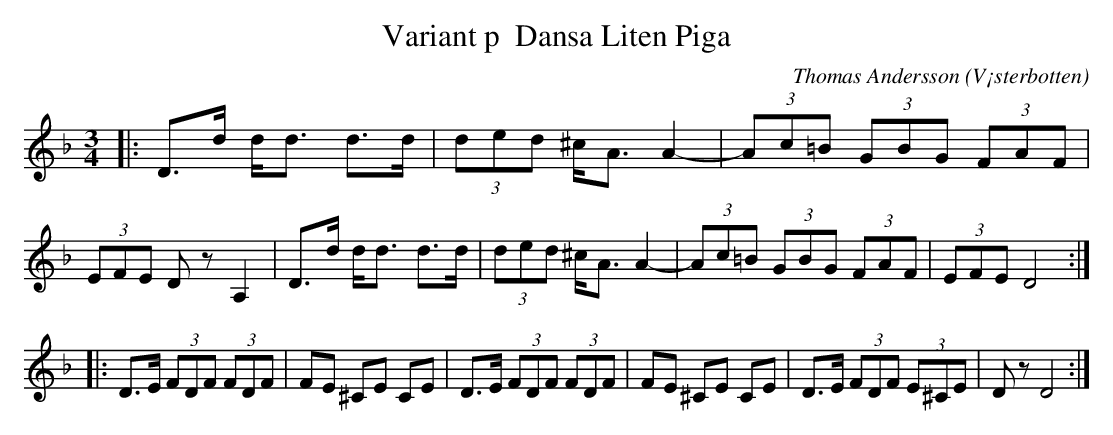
X:1
T:Variant p  Dansa Liten Piga
O:V¡sterbotten
C:Thomas Andersson
M:3/4
L:1/8
K:Dm
|: D>d d<d d>d | (3ded ^c<A A2- | (3Ac=B (3GBG (3FAF | (3EFE Dz A,2 |D>d d<d d>d | (3ded ^c<A A2- | (3Ac=B (3GBG (3FAF | (3EFE D4 :|
|:D>E (3FDF (3FDF | FE ^CE CE |D>E (3FDF (3FDF | FE ^CE CE |D>E (3FDF (3E^CE | Dz D4 :|
